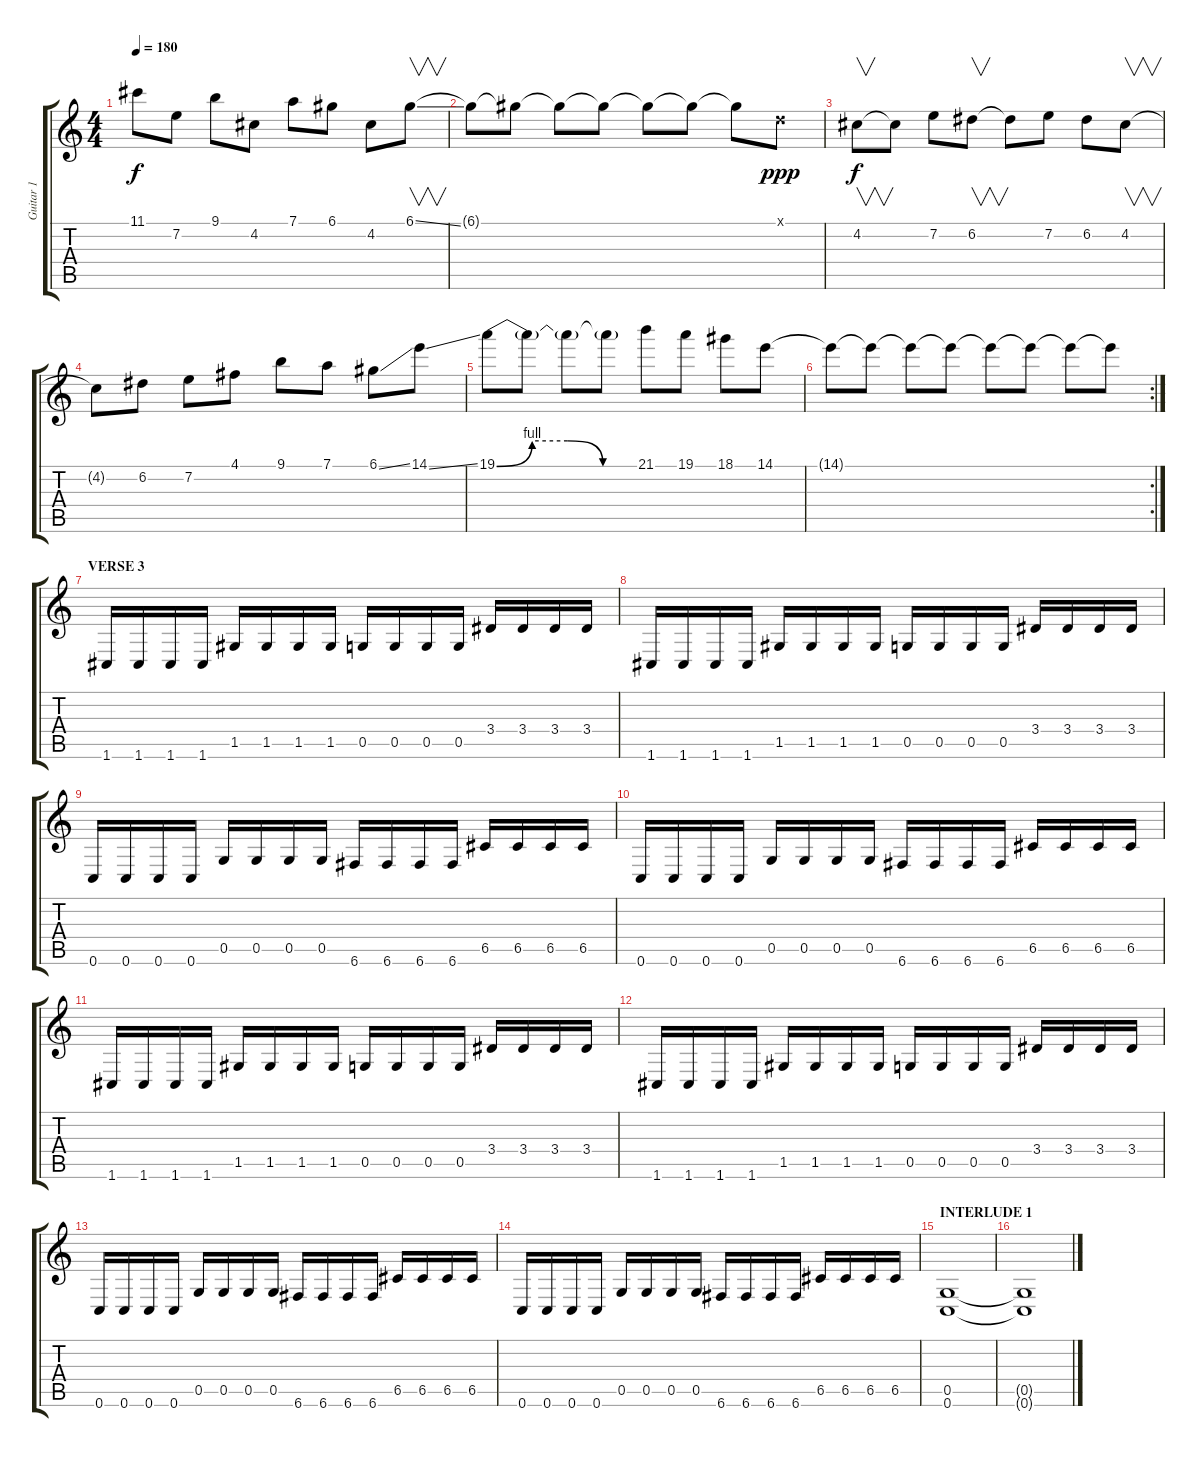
\track ("Guitar 1" "Guitar 1") {instrument distortionguitar}
\staff {score tabs}
\tuning (D4 A3 F3 C3 G2 C2) {hide}
\ts (4 4)
\tempo 180
\clef g2
\ks c
11.1.8{dy f} 7.2.8 9.1.8 4.2.8 7.1.8 6.1.8 4.2.8 6.1{ss}.8{v} |
6.1{t}.8 6.1{t}.8 6.1{t}.8 6.1{t}.8 6.1{t}.8 6.1{t}.8 6.1{t}.8 0.1{x}.8{dy ppp} |
4.2.8{v dy f instrument overdrivenguitar} 4.2{t}.8 7.2.8 6.2.8{v} 6.2{t}.8 7.2.8 6.2.8 4.2.8{v} |
4.2{t}.8 6.2.8 7.2.8 4.1.8 9.1.8 7.1.8 6.1{ss}.8 14.1{ss}.8 |
19.1{be (custom 0 0 15 4 30 4 45 0 60 0)}.8 19.1{t}.8 19.1{t}.8 19.1{t}.8 21.1.8 19.1.8 18.1.8 14.1.8 |
\rc 2
14.1{t}.8 14.1{t}.8 14.1{t}.8 14.1{t}.8 14.1{t}.8 14.1{t}.8 14.1{t}.8 14.1{t}.8 |
\section ("" "VERSE 3")
1.6.16{instrument distortionguitar} 1.6.16 1.6.16 1.6.16 1.5.16 1.5.16 1.5.16 1.5.16 0.5.16 0.5.16 0.5.16 0.5.16 3.4.16 3.4.16 3.4.16 3.4.16 |
1.6.16 1.6.16 1.6.16 1.6.16 1.5.16 1.5.16 1.5.16 1.5.16 0.5.16 0.5.16 0.5.16 0.5.16 3.4.16 3.4.16 3.4.16 3.4.16 |
0.6.16 0.6.16 0.6.16 0.6.16 0.5.16 0.5.16 0.5.16 0.5.16 6.6.16 6.6.16 6.6.16 6.6.16 6.5.16 6.5.16 6.5.16 6.5.16 |
0.6.16 0.6.16 0.6.16 0.6.16 0.5.16 0.5.16 0.5.16 0.5.16 6.6.16 6.6.16 6.6.16 6.6.16 6.5.16 6.5.16 6.5.16 6.5.16 |
1.6.16 1.6.16 1.6.16 1.6.16 1.5.16 1.5.16 1.5.16 1.5.16 0.5.16 0.5.16 0.5.16 0.5.16 3.4.16 3.4.16 3.4.16 3.4.16 |
1.6.16 1.6.16 1.6.16 1.6.16 1.5.16 1.5.16 1.5.16 1.5.16 0.5.16 0.5.16 0.5.16 0.5.16 3.4.16 3.4.16 3.4.16 3.4.16 |
0.6.16 0.6.16 0.6.16 0.6.16 0.5.16 0.5.16 0.5.16 0.5.16 6.6.16 6.6.16 6.6.16 6.6.16 6.5.16 6.5.16 6.5.16 6.5.16 |
0.6.16 0.6.16 0.6.16 0.6.16 0.5.16 0.5.16 0.5.16 0.5.16 6.6.16 6.6.16 6.6.16 6.6.16 6.5.16 6.5.16 6.5.16 6.5.16 |
\section ("" "INTERLUDE 1")
(0.5 0.6).1 |
(0.5{t} 0.6{t}).1
